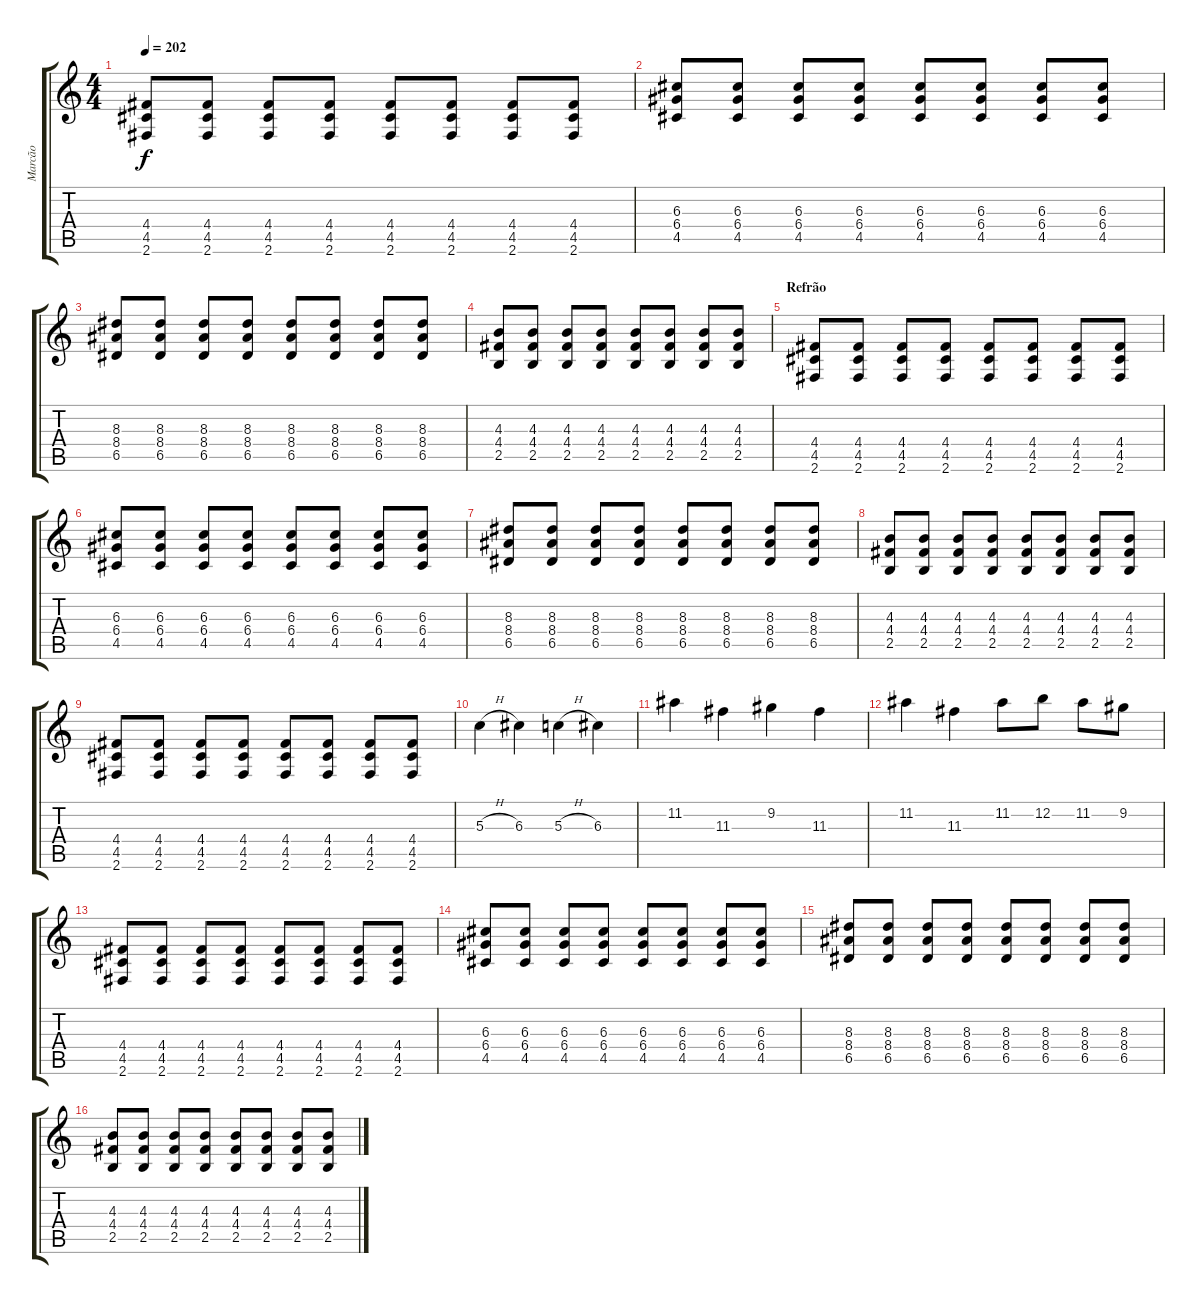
\track ("Marcão" "Marcão") {instrument distortionguitar}
\staff {score tabs}
\tuning (E4 B3 G3 D3 A2 E2) {hide}
\ts (4 4)
\tempo 202
\clef g2
\ks c
(4.4 4.5 2.6).8{dy f instrument electricguitarmuted} (4.4 4.5 2.6).8 (4.4 4.5 2.6).8 (4.4 4.5 2.6).8 (4.4 4.5 2.6).8 (4.4 4.5 2.6).8 (4.4 4.5 2.6).8 (4.4 4.5 2.6).8 |
(6.3 6.4 4.5).8 (6.3 6.4 4.5).8 (6.3 6.4 4.5).8 (6.3 6.4 4.5).8 (6.3 6.4 4.5).8 (6.3 6.4 4.5).8 (6.3 6.4 4.5).8 (6.3 6.4 4.5).8 |
(8.3 8.4 6.5).8 (8.3 8.4 6.5).8 (8.3 8.4 6.5).8 (8.3 8.4 6.5).8 (8.3 8.4 6.5).8 (8.3 8.4 6.5).8 (8.3 8.4 6.5).8 (8.3 8.4 6.5).8 |
(4.3 4.4 2.5).8{instrument distortionguitar} (4.3 4.4 2.5).8 (4.3 4.4 2.5).8 (4.3 4.4 2.5).8 (4.3 4.4 2.5).8 (4.3 4.4 2.5).8 (4.3 4.4 2.5).8 (4.3 4.4 2.5).8 |
\section ("" "Refrão")
(4.4 4.5 2.6).8{instrument distortionguitar} (4.4 4.5 2.6).8 (4.4 4.5 2.6).8 (4.4 4.5 2.6).8 (4.4 4.5 2.6).8 (4.4 4.5 2.6).8 (4.4 4.5 2.6).8 (4.4 4.5 2.6).8 |
(6.3 6.4 4.5).8 (6.3 6.4 4.5).8 (6.3 6.4 4.5).8 (6.3 6.4 4.5).8 (6.3 6.4 4.5).8 (6.3 6.4 4.5).8 (6.3 6.4 4.5).8 (6.3 6.4 4.5).8 |
(8.3 8.4 6.5).8 (8.3 8.4 6.5).8 (8.3 8.4 6.5).8 (8.3 8.4 6.5).8 (8.3 8.4 6.5).8 (8.3 8.4 6.5).8 (8.3 8.4 6.5).8 (8.3 8.4 6.5).8 |
(4.3 4.4 2.5).8{instrument distortionguitar} (4.3 4.4 2.5).8 (4.3 4.4 2.5).8 (4.3 4.4 2.5).8 (4.3 4.4 2.5).8 (4.3 4.4 2.5).8 (4.3 4.4 2.5).8 (4.3 4.4 2.5).8 |
(4.4 4.5 2.6).8{instrument distortionguitar} (4.4 4.5 2.6).8 (4.4 4.5 2.6).8 (4.4 4.5 2.6).8 (4.4 4.5 2.6).8 (4.4 4.5 2.6).8 (4.4 4.5 2.6).8 (4.4 4.5 2.6).8 |
5.3{h}.4 6.3.4 5.3{h}.4 6.3.4 |
11.2.4 11.3.4 9.2.4 11.3.4 |
11.2.4 11.3.4 11.2.8 12.2.8 11.2.8 9.2.8 |
(4.4 4.5 2.6).8{instrument distortionguitar} (4.4 4.5 2.6).8 (4.4 4.5 2.6).8 (4.4 4.5 2.6).8 (4.4 4.5 2.6).8 (4.4 4.5 2.6).8 (4.4 4.5 2.6).8 (4.4 4.5 2.6).8 |
(6.3 6.4 4.5).8 (6.3 6.4 4.5).8 (6.3 6.4 4.5).8 (6.3 6.4 4.5).8 (6.3 6.4 4.5).8 (6.3 6.4 4.5).8 (6.3 6.4 4.5).8 (6.3 6.4 4.5).8 |
(8.3 8.4 6.5).8 (8.3 8.4 6.5).8 (8.3 8.4 6.5).8 (8.3 8.4 6.5).8 (8.3 8.4 6.5).8 (8.3 8.4 6.5).8 (8.3 8.4 6.5).8 (8.3 8.4 6.5).8 |
(4.3 4.4 2.5).8{instrument distortionguitar} (4.3 4.4 2.5).8 (4.3 4.4 2.5).8 (4.3 4.4 2.5).8 (4.3 4.4 2.5).8 (4.3 4.4 2.5).8 (4.3 4.4 2.5).8 (4.3 4.4 2.5).8
